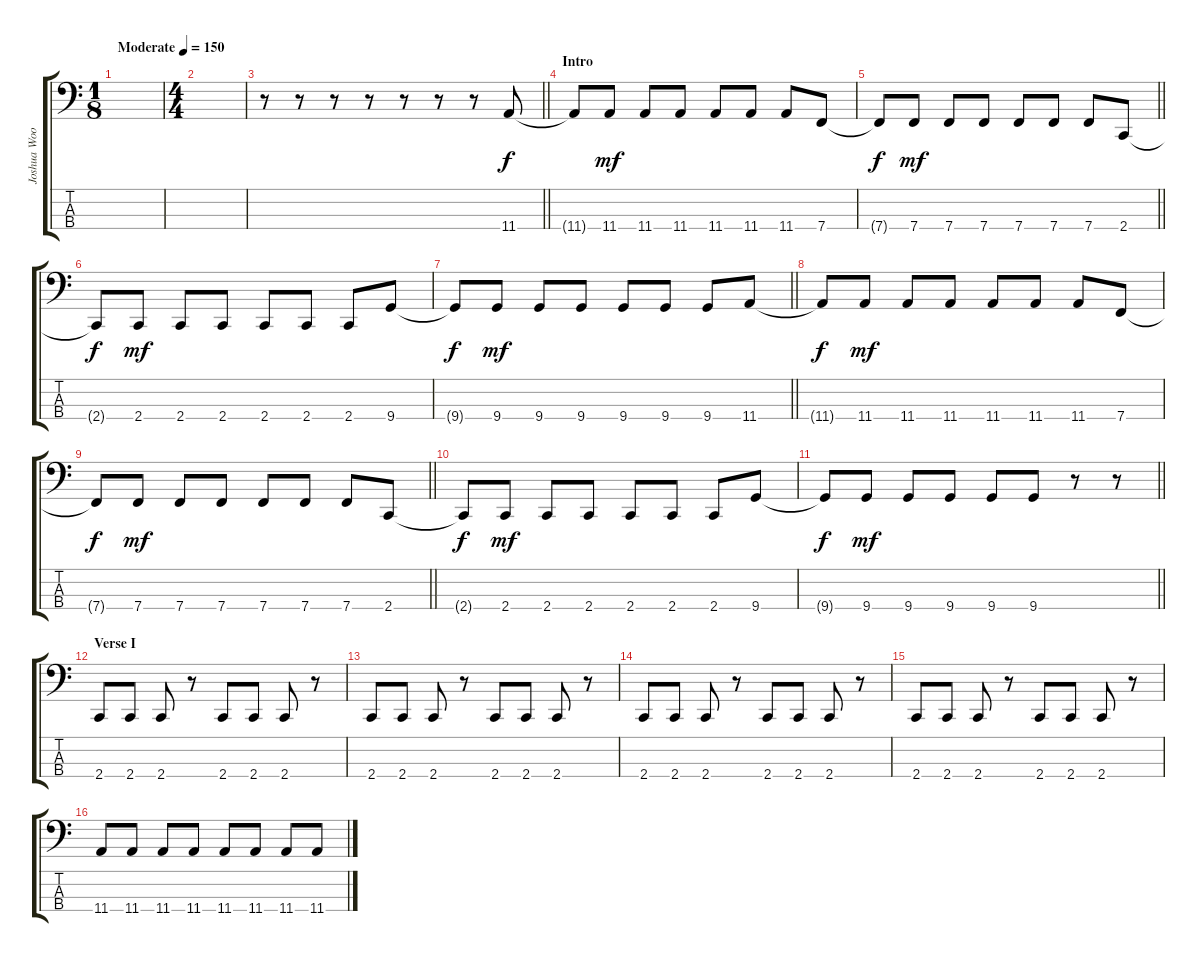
\track ("Joshua Woodard" "Joshua Woo") {instrument electricbassfinger}
\staff {score tabs}
\tuning (Eb2 Bb1 F1 Bb0) {hide}
\ts (1 8)
\tempo (150 "Moderate")
\clef f4
\ks c
|
\ts (4 4)
|
\barLineRight lightlight
r.8 r.8 r.8 r.8 r.8 r.8 r.8 11.4.8 |
\section ("" "Intro")
11.4{t}.8{dy f} 11.4.8{dy mf} 11.4.8 11.4.8 11.4.8 11.4.8 11.4.8 7.4.8 |
\barLineRight lightlight
7.4{t}.8{dy f} 7.4.8{dy mf} 7.4.8 7.4.8 7.4.8 7.4.8 7.4.8 2.4.8 |
2.4{t}.8{dy f} 2.4.8{dy mf} 2.4.8 2.4.8 2.4.8 2.4.8 2.4.8 9.4.8 |
\barLineRight lightlight
9.4{t}.8{dy f} 9.4.8{dy mf} 9.4.8 9.4.8 9.4.8 9.4.8 9.4.8 11.4.8 |
11.4{t}.8{dy f} 11.4.8{dy mf} 11.4.8 11.4.8 11.4.8 11.4.8 11.4.8 7.4.8 |
\barLineRight lightlight
7.4{t}.8{dy f} 7.4.8{dy mf} 7.4.8 7.4.8 7.4.8 7.4.8 7.4.8 2.4.8 |
2.4{t}.8{dy f} 2.4.8{dy mf} 2.4.8 2.4.8 2.4.8 2.4.8 2.4.8 9.4.8 |
\barLineRight lightlight
9.4{t}.8{dy f} 9.4.8{dy mf} 9.4.8 9.4.8 9.4.8 9.4.8 r.8 r.8 |
\section ("" "Verse I")
2.4.8 2.4.8 2.4.8 r.8 2.4.8 2.4.8 2.4.8 r.8 |
2.4.8 2.4.8 2.4.8 r.8 2.4.8 2.4.8 2.4.8 r.8 |
2.4.8 2.4.8 2.4.8 r.8 2.4.8 2.4.8 2.4.8 r.8 |
2.4.8 2.4.8 2.4.8 r.8 2.4.8 2.4.8 2.4.8 r.8 |
11.4.8 11.4.8 11.4.8 11.4.8 11.4.8 11.4.8 11.4.8 11.4.8
